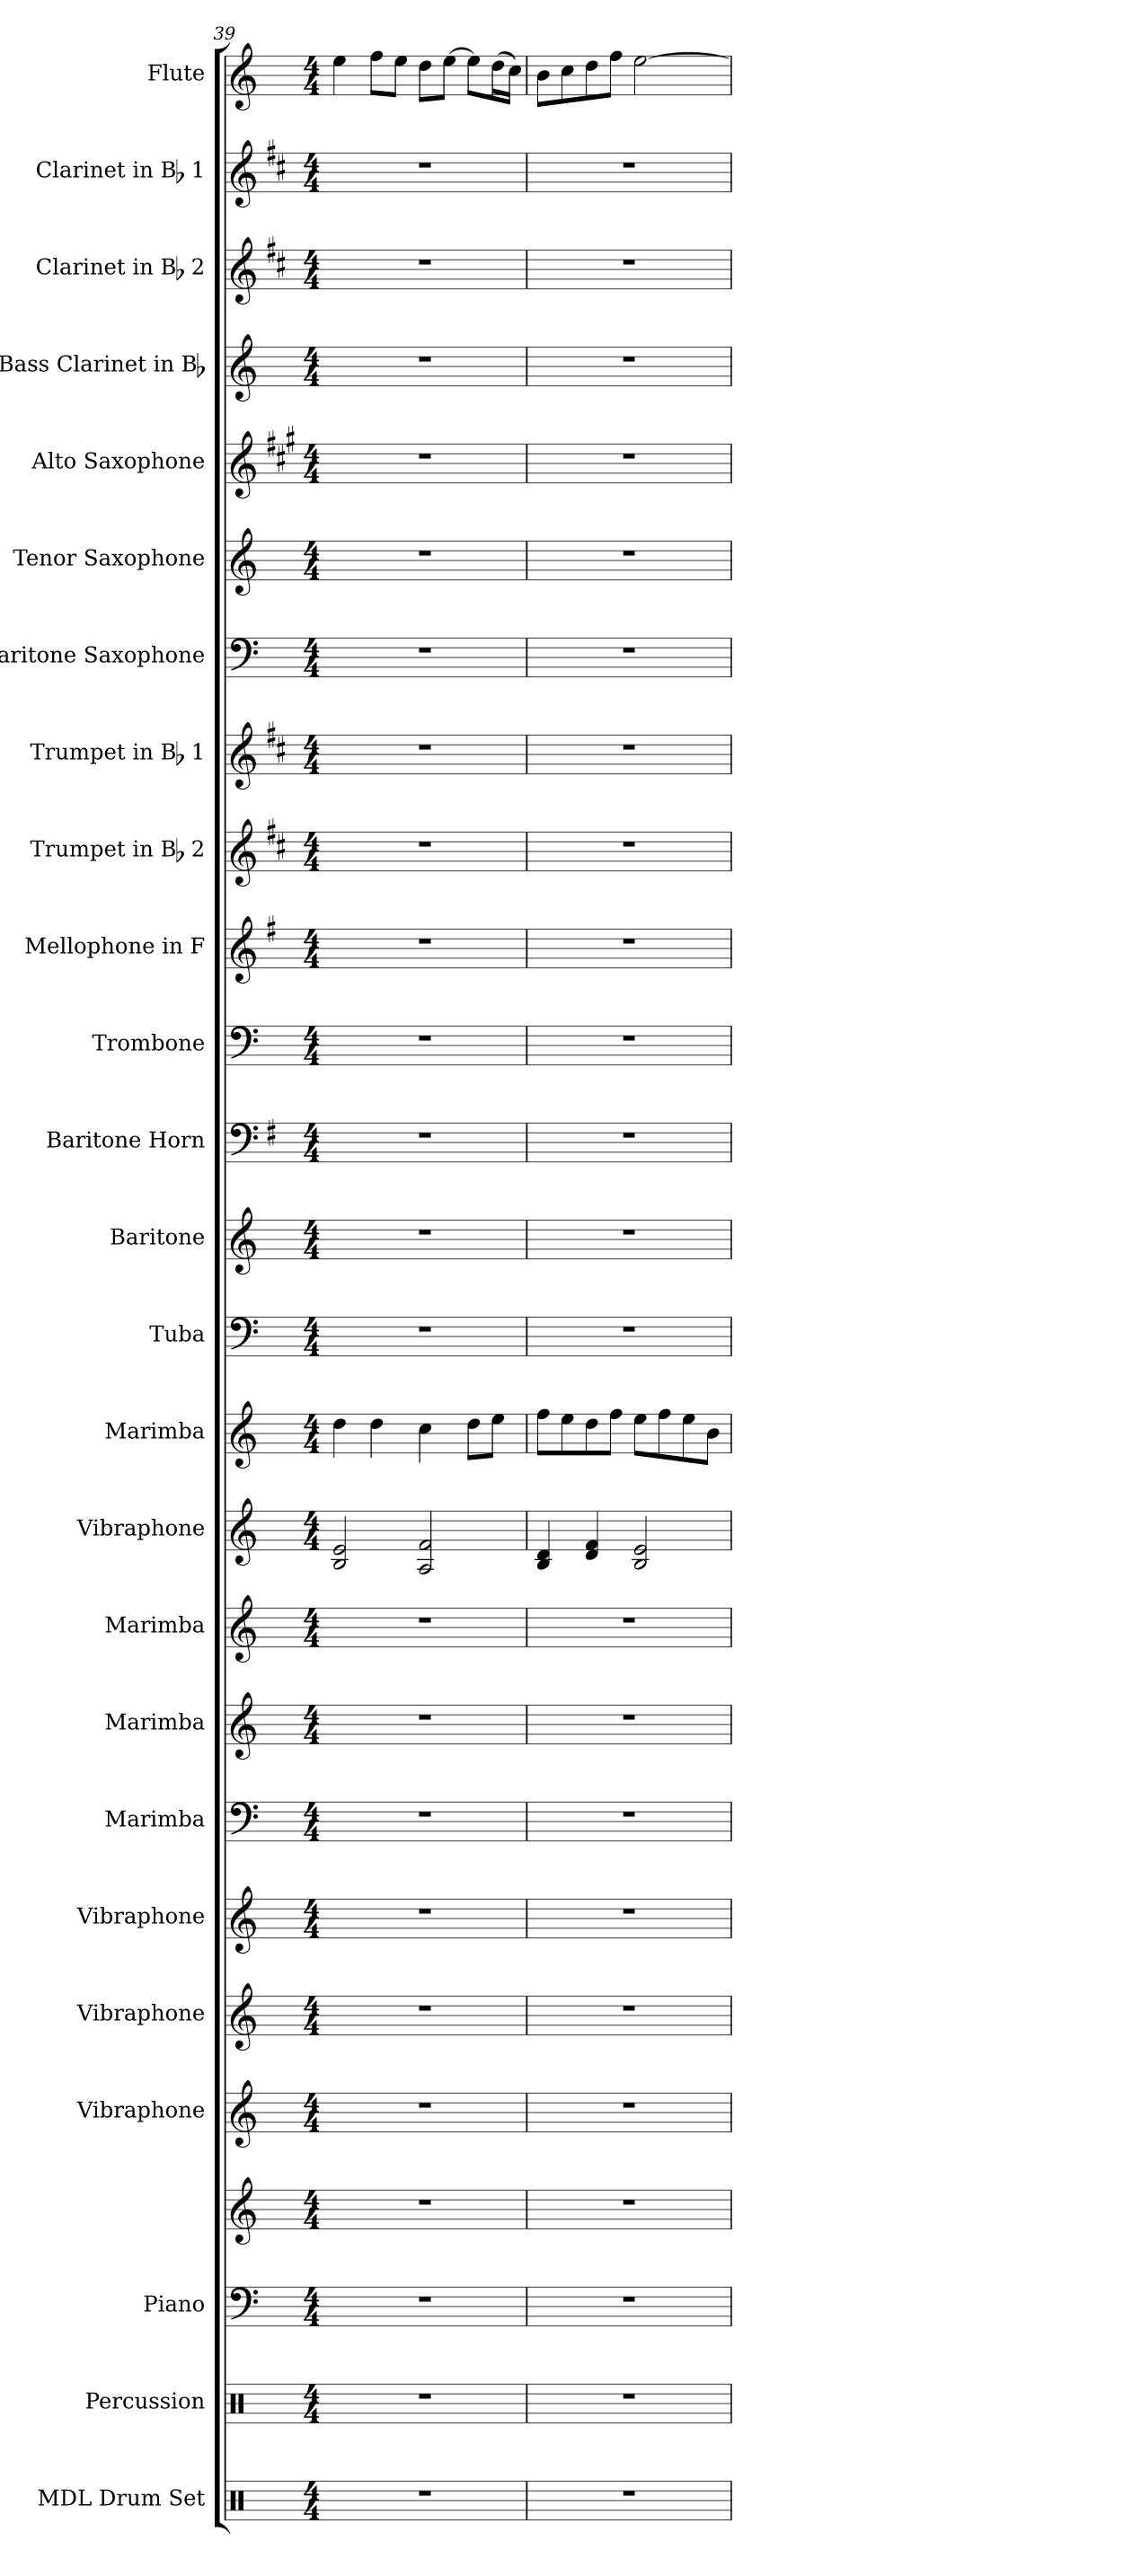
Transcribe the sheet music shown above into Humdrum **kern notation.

**kern	**kern	**kern	**kern	**kern	**kern	**kern	**kern	**kern	**kern	**kern	**kern	**kern	**kern	**kern	**kern	**kern	**kern	**kern	**kern	**kern	**kern	**kern	**kern	**kern	**kern
*part25	*part24	*part23	*part23	*part22	*part21	*part20	*part19	*part18	*part17	*part16	*part15	*part14	*part13	*part12	*part11	*part10	*part9	*part8	*part7	*part6	*part5	*part4	*part3	*part2	*part1
*staff26	*staff25	*staff24	*staff23	*staff22	*staff21	*staff20	*staff19	*staff18	*staff17	*staff16	*staff15	*staff14	*staff13	*staff12	*staff11	*staff10	*staff9	*staff8	*staff7	*staff6	*staff5	*staff4	*staff3	*staff2	*staff1
*I"MDL Drum Set	*I"Percussion	*I"Piano	*	*I"Vibraphone	*I"Vibraphone	*I"Vibraphone	*I"Marimba	*I"Marimba	*I"Marimba	*I"Vibraphone	*I"Marimba	*I"Tuba	*I"Baritone	*I"Baritone Horn	*I"Trombone	*I"Mellophone in F	*I"Trumpet in Bb 2	*I"Trumpet in Bb 1	*I"Baritone Saxophone	*I"Tenor Saxophone	*I"Alto Saxophone	*I"Bass Clarinet in Bb	*I"Clarinet in Bb 2	*I"Clarinet in Bb 1	*I"Flute
*I'D. S.	*I'Perc.	*I'Pno.	*	*I'Vib.	*I'Vib.	*I'Vib.	*I'Mrm.	*I'Mrm.	*I'Mrm.	*I'Vib.	*I'Mar.	*I'Tba.	*I'Bar.	*I'Bar. Hn.	*I'Tbn.	*I'Mln.	*I'Tpt. 2	*I'Tpt. 1	*I'Bari. Sax.	*I'Ten. Sax.	*I'Alto Sax.	*I'B. Cl.	*I'Cl. 2	*I'Cl. 1	*I'Fl.
*clefX	*clefX	*clefF4	*clefG2	*clefG2	*clefG2	*clefG2	*clefF4	*clefG2	*clefG2	*clefG2	*clefG2	*clefF4	*clefG2	*clefF4	*clefF4	*clefG2	*clefG2	*clefG2	*clefF4	*clefG2	*clefG2	*clefG2	*clefG2	*clefG2	*clefG2
*	*	*	*	*	*	*	*	*	*	*	*	*	*ITrd8c14	*ITrd4c7	*	*ITrd4c7	*ITrd1c2	*ITrd1c2	*ITrd12c21	*ITrd8c14	*ITrd5c9	*ITrd8c14	*ITrd1c2	*ITrd1c2	*
*k[]	*k[]	*k[]	*k[]	*k[]	*k[]	*k[]	*k[]	*k[]	*k[]	*k[]	*k[]	*k[]	*k[]	*k[]	*k[]	*k[]	*k[]	*k[]	*k[]	*k[]	*k[]	*k[]	*k[]	*k[]	*k[]
*M4/4	*M4/4	*M4/4	*M4/4	*M4/4	*M4/4	*M4/4	*M4/4	*M4/4	*M4/4	*M4/4	*M4/4	*M4/4	*M4/4	*M4/4	*M4/4	*M4/4	*M4/4	*M4/4	*M4/4	*M4/4	*M4/4	*M4/4	*M4/4	*M4/4	*M4/4
=39	=39	=39	=39	=39	=39	=39	=39	=39	=39	=39	=39	=39	=39	=39	=39	=39	=39	=39	=39	=39	=39	=39	=39	=39	=39
1r	1r	1r	1r	1r	1r	1r	1r	1r	1r	2B/ 2e/	4dd\	1r	1r	1r	1r	1r	1r	1r	1r	1r	1r	1r	1r	1r	4ee\
.	.	.	.	.	.	.	.	.	.	.	4dd\	.	.	.	.	.	.	.	.	.	.	.	.	.	8ff\L
.	.	.	.	.	.	.	.	.	.	.	.	.	.	.	.	.	.	.	.	.	.	.	.	.	8ee\J
.	.	.	.	.	.	.	.	.	.	2A/ 2f/	4cc\	.	.	.	.	.	.	.	.	.	.	.	.	.	8dd\L
.	.	.	.	.	.	.	.	.	.	.	.	.	.	.	.	.	.	.	.	.	.	.	.	.	[8ee\J
.	.	.	.	.	.	.	.	.	.	.	8dd\L	.	.	.	.	.	.	.	.	.	.	.	.	.	8ee\L]
.	.	.	.	.	.	.	.	.	.	.	8ee\J	.	.	.	.	.	.	.	.	.	.	.	.	.	(>16dd\L
.	.	.	.	.	.	.	.	.	.	.	.	.	.	.	.	.	.	.	.	.	.	.	.	.	16cc\JJ)
=40	=40	=40	=40	=40	=40	=40	=40	=40	=40	=40	=40	=40	=40	=40	=40	=40	=40	=40	=40	=40	=40	=40	=40	=40	=40
1r	1r	1r	1r	1r	1r	1r	1r	1r	1r	4B/ 4d/	8ff\L	1r	1r	1r	1r	1r	1r	1r	1r	1r	1r	1r	1r	1r	8b\L
.	.	.	.	.	.	.	.	.	.	.	8ee\	.	.	.	.	.	.	.	.	.	.	.	.	.	8cc\
.	.	.	.	.	.	.	.	.	.	4d/ 4f/	8dd\	.	.	.	.	.	.	.	.	.	.	.	.	.	8dd\
.	.	.	.	.	.	.	.	.	.	.	8ff\J	.	.	.	.	.	.	.	.	.	.	.	.	.	8ff\J
.	.	.	.	.	.	.	.	.	.	2B/ 2e/	8ee\L	.	.	.	.	.	.	.	.	.	.	.	.	.	[2ee\
.	.	.	.	.	.	.	.	.	.	.	8ff\	.	.	.	.	.	.	.	.	.	.	.	.	.	.
.	.	.	.	.	.	.	.	.	.	.	8ee\	.	.	.	.	.	.	.	.	.	.	.	.	.	.
.	.	.	.	.	.	.	.	.	.	.	8b\J	.	.	.	.	.	.	.	.	.	.	.	.	.	.
=	=	=	=	=	=	=	=	=	=	=	=	=	=	=	=	=	=	=	=	=	=	=	=	=	=
*-	*-	*-	*-	*-	*-	*-	*-	*-	*-	*-	*-	*-	*-	*-	*-	*-	*-	*-	*-	*-	*-	*-	*-	*-	*-
